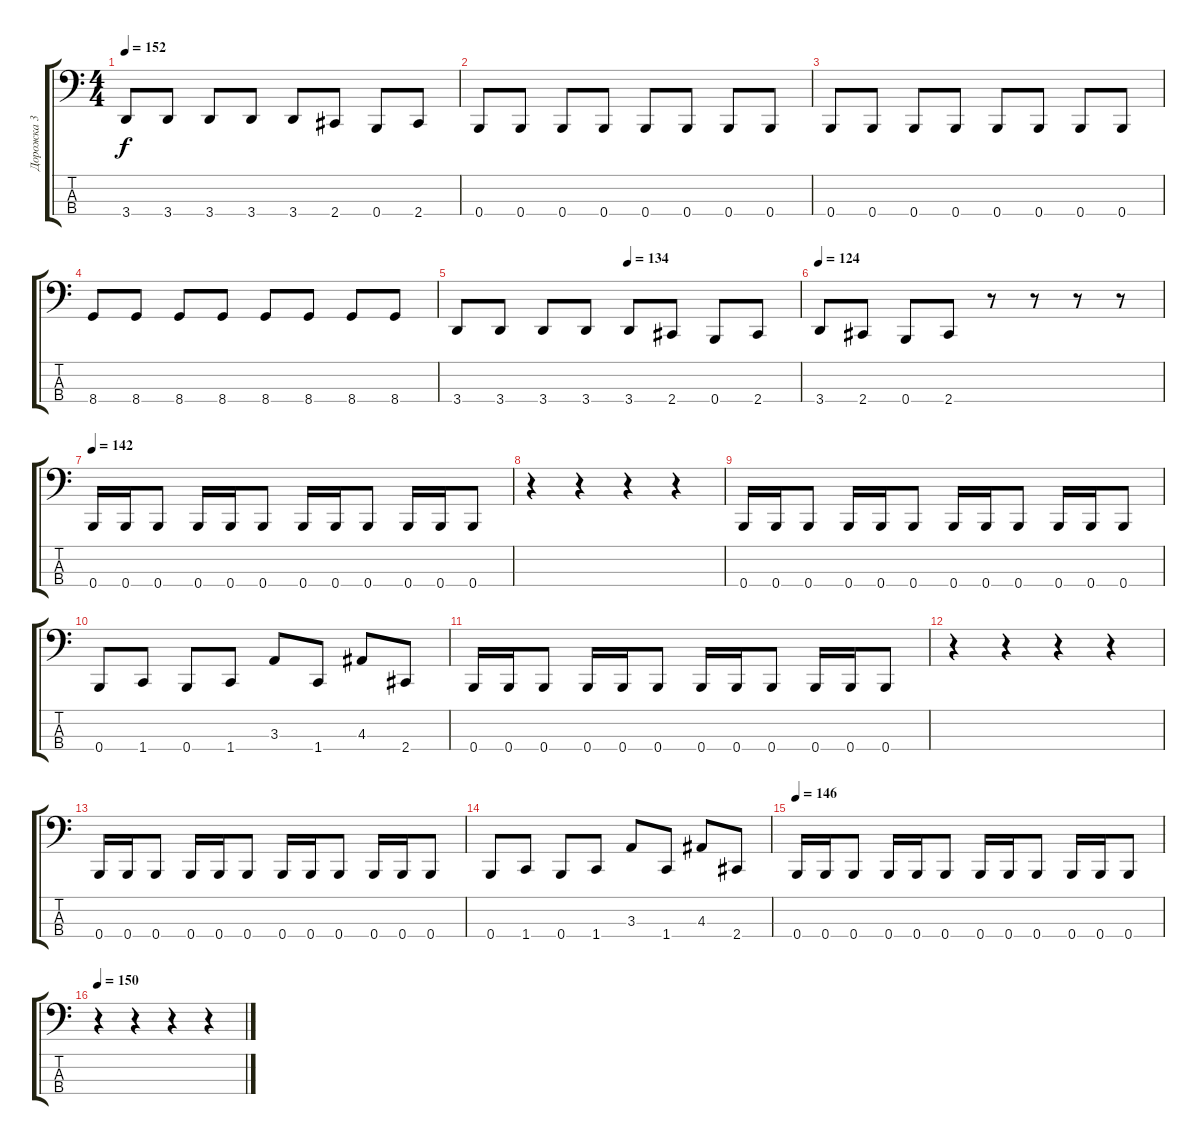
\track ("Дорожка 3" "Дорожка 3") {instrument electricbasspick}
\staff {score tabs}
\tuning (E2 B1 Gb1 B0) {hide}
\ts (4 4)
\tempo 152
\clef f4
\ks c
3.4.8{dy f} 3.4.8 3.4.8 3.4.8 3.4.8 2.4.8 0.4.8 2.4.8 |
0.4.8 0.4.8 0.4.8 0.4.8 0.4.8 0.4.8 0.4.8 0.4.8 |
0.4.8 0.4.8 0.4.8 0.4.8 0.4.8 0.4.8 0.4.8 0.4.8 |
8.4.8 8.4.8 8.4.8 8.4.8 8.4.8 8.4.8 8.4.8 8.4.8 |
\tempo (138 0.5)
\tempo (134 0.5)
3.4.8 3.4.8 3.4.8 3.4.8 3.4.8 2.4.8 0.4.8 2.4.8 |
\tempo 128
\tempo 124
3.4.8 2.4.8 0.4.8 2.4.8 r.8 r.8 r.8 r.8 |
\tempo 142
0.4.16 0.4.16 0.4.8 0.4.16 0.4.16 0.4.8 0.4.16 0.4.16 0.4.8 0.4.16 0.4.16 0.4.8 |
r.4 r.4 r.4 r.4 |
0.4.16 0.4.16 0.4.8 0.4.16 0.4.16 0.4.8 0.4.16 0.4.16 0.4.8 0.4.16 0.4.16 0.4.8 |
0.4.8 1.4.8 0.4.8 1.4.8 3.3.8 1.4.8 4.3.8 2.4.8 |
0.4.16 0.4.16 0.4.8 0.4.16 0.4.16 0.4.8 0.4.16 0.4.16 0.4.8 0.4.16 0.4.16 0.4.8 |
r.4 r.4 r.4 r.4 |
0.4.16 0.4.16 0.4.8 0.4.16 0.4.16 0.4.8 0.4.16 0.4.16 0.4.8 0.4.16 0.4.16 0.4.8 |
0.4.8 1.4.8 0.4.8 1.4.8 3.3.8 1.4.8 4.3.8 2.4.8 |
\tempo 146
0.4.16 0.4.16 0.4.8 0.4.16 0.4.16 0.4.8 0.4.16 0.4.16 0.4.8 0.4.16 0.4.16 0.4.8 |
\tempo 150
r.4 r.4 r.4 r.4
